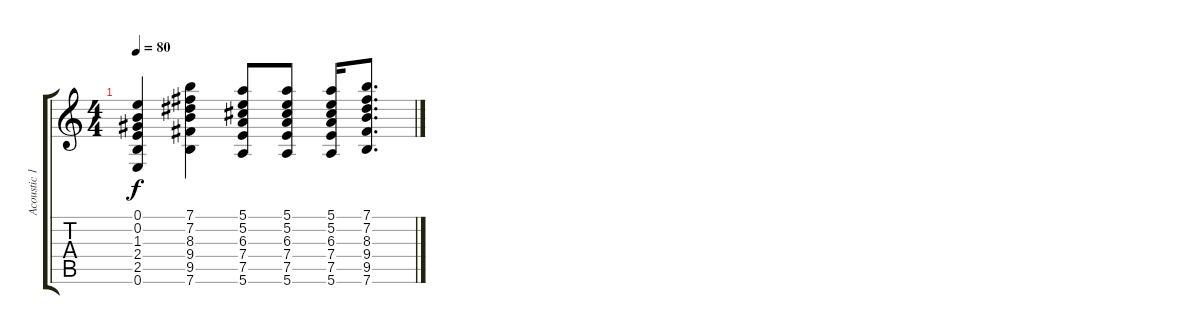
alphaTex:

\track ("Acoustic 12 String" "Acoustic 1") {instrument acousticguitarsteel}
\staff {score tabs}
\tuning (E4 B3 G3 D3 A2 E2) {hide}
\ts (4 4)
\tempo 80
\clef g2
\ks c
(0.1 0.2 1.3 2.4 2.5 0.6).4{dy f} (7.1 7.2 8.3 9.4 9.5 7.6).4 (5.1 5.2 6.3 7.4 7.5 5.6).8 (5.1 5.2 6.3 7.4 7.5 5.6).8 (5.1 5.2 6.3 7.4 7.5 5.6).16 (7.1 7.2 8.3 9.4 9.5 7.6).8{d}
